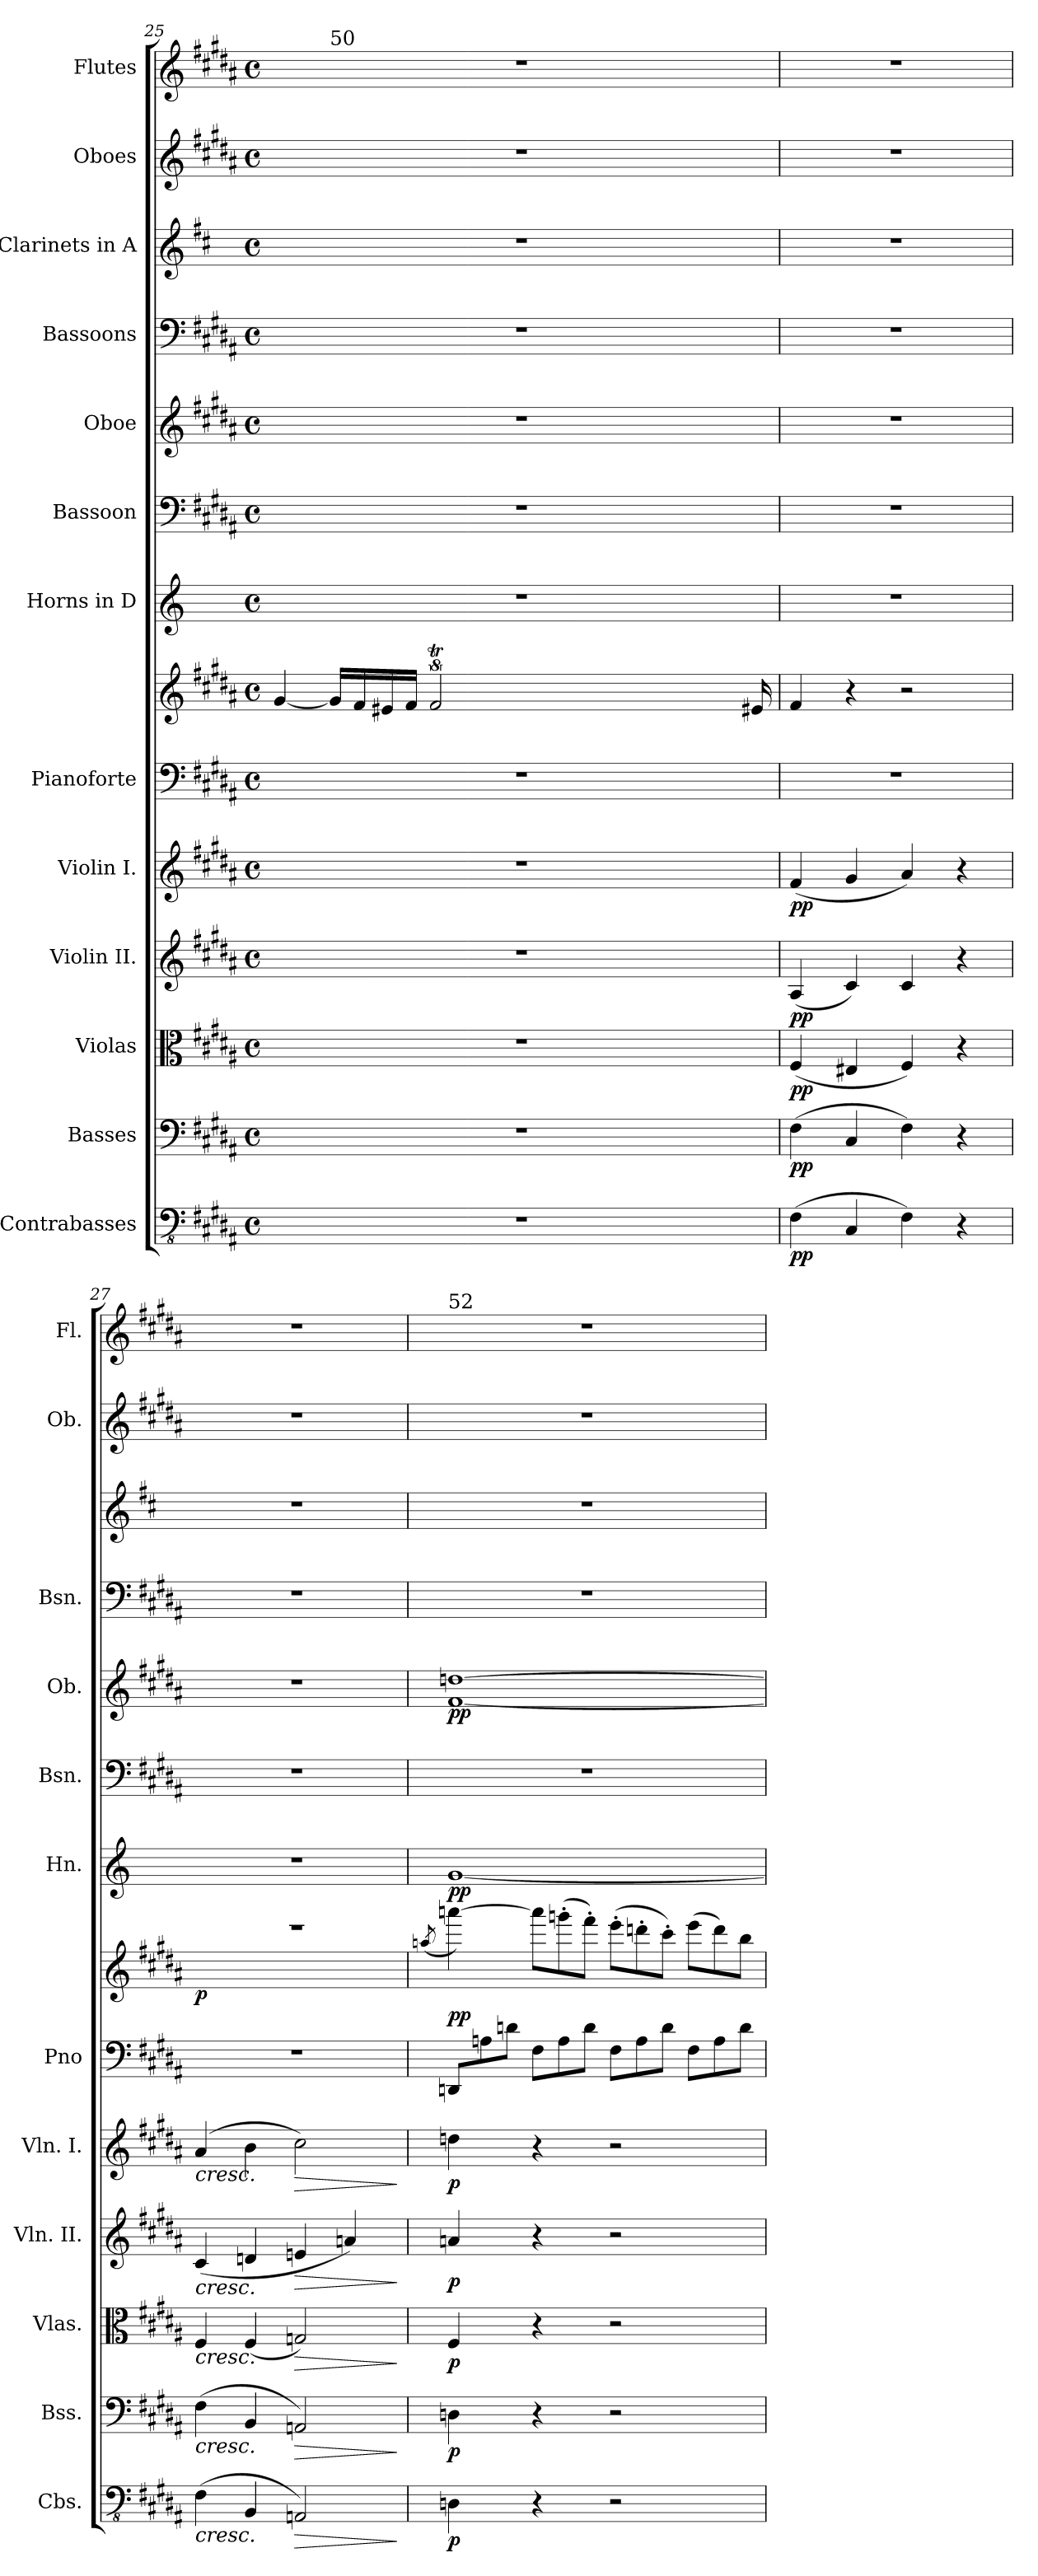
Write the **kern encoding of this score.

**kern	**dynam	**kern	**dynam	**kern	**dynam	**kern	**dynam	**kern	**dynam	**kern	**kern	**dynam	**kern	**dynam	**kern	**kern	**dynam	**kern	**kern	**kern	**kern
*part13	*part13	*part12	*part12	*part11	*part11	*part10	*part10	*part9	*part9	*part8	*part8	*part8	*part7	*part7	*part6	*part5	*part5	*part4	*part3	*part2	*part1
*staff14	*staff14	*staff13	*staff13	*staff12	*staff12	*staff11	*staff11	*staff10	*staff10	*staff9	*staff8	*staff8/9	*staff7	*staff7	*staff6	*staff5	*staff5	*staff4	*staff3	*staff2	*staff1
*I"Contrabasses	*	*I"Basses	*	*I"Violas	*	*I"Violin II.	*	*I"Violin I.	*	*I"Pianoforte	*	*	*I"Horns in D	*	*I"Bassoon	*I"Oboe	*	*I"Bassoons	*I"Clarinets in A	*I"Oboes	*I"Flutes
*I'Cbs.	*	*I'Bss.	*	*I'Vlas.	*	*I'Vln. II.	*	*I'Vln. I.	*	*I'Pno	*	*	*I'Hn.	*	*I'Bsn.	*I'Ob.	*	*I'Bsn.	*	*I'Ob.	*I'Fl.
*clefFv4	*	*clefF4	*	*clefC3	*	*clefG2	*	*clefG2	*	*clefF4	*clefG2	*	*clefG2	*	*clefF4	*clefG2	*	*clefF4	*clefG2	*clefG2	*clefG2
*	*	*	*	*	*	*	*	*	*	*	*	*	*ITrd6c10	*	*	*	*	*	*ITrd2c3	*	*
*k[f#c#g#d#a#]	*	*k[f#c#g#d#a#]	*	*k[f#c#g#d#a#]	*	*k[f#c#g#d#a#]	*	*k[f#c#g#d#a#]	*	*k[f#c#g#d#a#]	*k[f#c#g#d#a#]	*	*k[f#c#]	*	*k[f#c#g#d#a#]	*k[f#c#g#d#a#]	*	*k[f#c#g#d#a#]	*k[f#c#g#d#a#]	*k[f#c#g#d#a#]	*k[f#c#g#d#a#]
*M4/4	*	*M4/4	*	*M4/4	*	*M4/4	*	*M4/4	*	*M4/4	*M4/4	*	*M4/4	*	*M4/4	*M4/4	*	*M4/4	*M4/4	*M4/4	*M4/4
*met(c)	*	*met(c)	*	*met(c)	*	*met(c)	*	*met(c)	*	*met(c)	*met(c)	*	*met(c)	*	*met(c)	*met(c)	*	*met(c)	*met(c)	*met(c)	*met(c)
=25	=25	=25	=25	=25	=25	=25	=25	=25	=25	=25	=25	=25	=25	=25	=25	=25	=25	=25	=25	=25	=25
*	*	*	*	*	*	*	*	*	*	*	*^	*	*	*	*	*	*	*	*	*	*^
1r	.	1r	.	1r	.	1r	.	1r	.	1r	[4g#/	2ryy	.	1r	.	1r	1r	.	1r	1r	1r	1r	4ryy
!	!	!	!	!	!	!	!	!	!	!	!	!	!	!	!	!	!	!	!	!	!	!	!LO:TX:a:t=50
.	.	.	.	.	.	.	.	.	.	.	16g#/LL]	.	.	.	.	.	.	.	.	.	.	.	2.ryy
.	.	.	.	.	.	.	.	.	.	.	16f#/	.	.	.	.	.	.	.	.	.	.	.	.
.	.	.	.	.	.	.	.	.	.	.	16e#X/	.	.	.	.	.	.	.	.	.	.	.	.
.	.	.	.	.	.	.	.	.	.	.	16f#/JJ	.	.	.	.	.	.	.	.	.	.	.	.
*	*	*	*	*	*	*	*	*	*	*	*	*Xtuplet	*	*	*	*	*	*	*	*	*	*	*
.	.	.	.	.	.	.	.	.	.	.	16%7f#T/	24f#!LLyy	.	.	.	.	.	.	.	.	.	.	.
.	.	.	.	.	.	.	.	.	.	.	.	24g#!yy	.	.	.	.	.	.	.	.	.	.	.
.	.	.	.	.	.	.	.	.	.	.	.	24f#!yy	.	.	.	.	.	.	.	.	.	.	.
.	.	.	.	.	.	.	.	.	.	.	.	48g#!Lyy	.	.	.	.	.	.	.	.	.	.	.
.	.	.	.	.	.	.	.	.	.	.	.	48f#!yy	.	.	.	.	.	.	.	.	.	.	.
.	.	.	.	.	.	.	.	.	.	.	.	48g#!yy	.	.	.	.	.	.	.	.	.	.	.
.	.	.	.	.	.	.	.	.	.	.	.	160%3f#!yy	.	.	.	.	.	.	.	.	.	.	.
.	.	.	.	.	.	.	.	.	.	.	.	160%3g#!yy	.	.	.	.	.	.	.	.	.	.	.
.	.	.	.	.	.	.	.	.	.	.	.	160%3f#!yy	.	.	.	.	.	.	.	.	.	.	.
.	.	.	.	.	.	.	.	.	.	.	.	160%3g#!yy	.	.	.	.	.	.	.	.	.	.	.
.	.	.	.	.	.	.	.	.	.	.	.	160%3f#!yy	.	.	.	.	.	.	.	.	.	.	.
.	.	.	.	.	.	.	.	.	.	.	.	160%3g#!yy	.	.	.	.	.	.	.	.	.	.	.
.	.	.	.	.	.	.	.	.	.	.	.	160%3f#!yy	.	.	.	.	.	.	.	.	.	.	.
.	.	.	.	.	.	.	.	.	.	.	.	160%3g#!yy	.	.	.	.	.	.	.	.	.	.	.
.	.	.	.	.	.	.	.	.	.	.	.	160%3f#!yy	.	.	.	.	.	.	.	.	.	.	.
.	.	.	.	.	.	.	.	.	.	.	.	160%3g#!Jyy	.	.	.	.	.	.	.	.	.	.	.
.	.	.	.	.	.	.	.	.	.	.	.	16f#!JJyy	.	.	.	.	.	.	.	.	.	.	.
.	.	.	.	.	.	.	.	.	.	.	16e#X!/	16ryy	.	.	.	.	.	.	.	.	.	.	.
=26	=26	=26	=26	=26	=26	=26	=26	=26	=26	=26	=26	=26	=26	=26	=26	=26	=26	=26	=26	=26	=26	=26	=26
!	!LO:DY:b	!	!LO:DY:b	!	!LO:DY:b	!	!LO:DY:b	!	!LO:DY:b	!	!	!	!	!	!	!	!	!	!	!	!	!	!
*	*	*	*	*	*	*	*	*	*	*	*v	*v	*	*	*	*	*	*	*	*	*	*v	*v
(>4FF#\	pp	(>4F#\	pp	(<4F#/	pp	(<4A#/	pp	(<4f#/	pp	1r	4f#/	.	1r	.	1r	1r	.	1r	1r	1r	1r
4CC#/	.	4C#/	.	4E#X/	.	4c#/)	.	4g#/	.	.	4r	.	.	.	.	.	.	.	.	.	.
4FF#\)	.	4F#\)	.	4F#/)	.	4c#/	.	4a#/)	.	.	2r	.	.	.	.	.	.	.	.	.	.
4r	.	4r	.	4r	.	4r	.	4r	.	.	.	.	.	.	.	.	.	.	.	.	.
!!LO:PB:g=z
=27	=27	=27	=27	=27	=27	=27	=27	=27	=27	=27	=27	=27	=27	=27	=27	=27	=27	=27	=27	=27	=27
*	*	*	*	*	*	*	*	*	*	*	*^	*	*	*	*	*	*	*	*	*	*
!	!	!	!	!	!	!	!	!LO:TX:b:i:t=cresc.	!	!	!	!	!	!	!	!	!	!	!	!	!	!
!	!	!	!	!	!	!LO:TX:b:i:t=cresc.	!	!	!	!	!	!	!	!	!	!	!	!	!	!	!	!
!	!	!	!	!LO:TX:b:i:t=cresc.	!	!	!	!	!	!	!	!	!	!	!	!	!	!	!	!	!	!
!	!	!LO:TX:b:i:t=cresc.	!	!	!	!	!	!	!	!	!	!	!	!	!	!	!	!	!	!	!	!
!LO:TX:b:i:t=cresc.	!	!	!	!	!	!	!	!	!	!	!	!	!	!	!	!	!	!	!	!	!	!
!	!	!	!	!	!	!	!	!	!	!	!	!	!LO:DY:b	!	!	!	!	!	!	!	!	!
(>4FF#\	.	(>4F#\	.	4F#/	.	(<4c#/	.	(>4a#/	.	1r	1r	2...ryy	p	1r	.	1r	1r	.	1r	1r	1r	1r
4BBB/	.	4BB/	.	(<4F#/	.	4dn/	.	4b\	.	.	.	.	.	.	.	.	.	.	.	.	.	.
!	!LO:HP:b	!	!LO:HP:b	!	!LO:HP:b	!	!LO:HP:b	!	!LO:HP:b	!	!	!	!	!	!	!	!	!	!	!	!	!
2AAAn/)	>	2AAn/)	>	2Gn/)	>	4en/	>	2cc#\)	>	.	.	.	.	.	.	.	.	.	.	.	.	.
.	.	.	.	.	.	4an/)	.	.	.	.	.	.	.	.	.	.	.	.	.	.	.	.
.	.	.	.	.	.	.	.	.	.	.	.	16aan!yy	.	.	.	.	.	.	.	.	.	.
*	*	*	*	*	*	*	*	*	*	*	*v	*v	*	*	*	*	*	*	*	*	*	*
.	]	.	]	.	]	.	]	.	]	.	.	.	.	.	.	.	.	.	.	.	.
=28	=28	=28	=28	=28	=28	=28	=28	=28	=28	=28	=28	=28	=28	=28	=28	=28	=28	=28	=28	=28	=28
*	*	*	*	*	*	*	*	*	*	*	*^	*	*	*	*	*	*	*	*	*	*
.	.	.	.	.	.	.	.	.	.	.	.	(>8qaan/	.	.	.	.	.	.	.	.	.	.
*	*	*	*	*	*	*	*	*	*	*	*v	*v	*	*	*	*	*	*	*	*	*	*
*	*	*	*	*	*	*	*	*	*	*Xtuplet	*	*	*	*	*	*	*	*	*	*	*
*	*	*	*	*	*	*	*	*	*	*	*^	*	*	*	*	*	*	*	*	*	*
!	!	!	!	!	!	!	!	!	!	!	!	!	!	!	!	!	!	!	!	!	!	!LO:TX:a:t=52
!	!LO:DY:b	!	!LO:DY:b	!	!LO:DY:b	!	!LO:DY:b	!	!LO:DY:b	!	!	!	!LO:DY:a=2	!	!LO:DY:b	!	!	!LO:DY:b	!	!	!	!
4DDn\	p	4Dn\	p	4F#/	p	4an/	p	4ddn\	p	12DDn/L	[4aaan\	16aayy)	pp	[1A	pp	1r	[1f# [1ddn	pp	1r	1r	1r	1r
.	.	.	.	.	.	.	.	.	.	.	.	2...ryy	.	.	.	.	.	.	.	.	.	.
.	.	.	.	.	.	.	.	.	.	12An\	.	.	.	.	.	.	.	.	.	.	.	.
.	.	.	.	.	.	.	.	.	.	12dn\J	.	.	.	.	.	.	.	.	.	.	.	.
4r	.	4r	.	4r	.	4r	.	4r	.	12F#\L	12aaa\L]	.	.	.	.	.	.	.	.	.	.	.
.	.	.	.	.	.	.	.	.	.	12A\	(>12gggn'\	.	.	.	.	.	.	.	.	.	.	.
.	.	.	.	.	.	.	.	.	.	12d\J	12fff#'\J)	.	.	.	.	.	.	.	.	.	.	.
2r	.	2r	.	2r	.	2r	.	2r	.	12F#\L	(>12eee'\L	.	.	.	.	.	.	.	.	.	.	.
.	.	.	.	.	.	.	.	.	.	12A\	12dddn'\	.	.	.	.	.	.	.	.	.	.	.
.	.	.	.	.	.	.	.	.	.	12d\J	12ccc#'\J)	.	.	.	.	.	.	.	.	.	.	.
.	.	.	.	.	.	.	.	.	.	12F#\L	(>12eee\L	.	.	.	.	.	.	.	.	.	.	.
.	.	.	.	.	.	.	.	.	.	12A\	12ddd\)	.	.	.	.	.	.	.	.	.	.	.
.	.	.	.	.	.	.	.	.	.	12d\J	12bb\J	.	.	.	.	.	.	.	.	.	.	.
*	*	*	*	*	*	*	*	*	*	*	*v	*v	*	*	*	*	*	*	*	*	*	*
=	=	=	=	=	=	=	=	=	=	=	=	=	=	=	=	=	=	=	=	=	=
*-	*-	*-	*-	*-	*-	*-	*-	*-	*-	*-	*-	*-	*-	*-	*-	*-	*-	*-	*-	*-	*-
